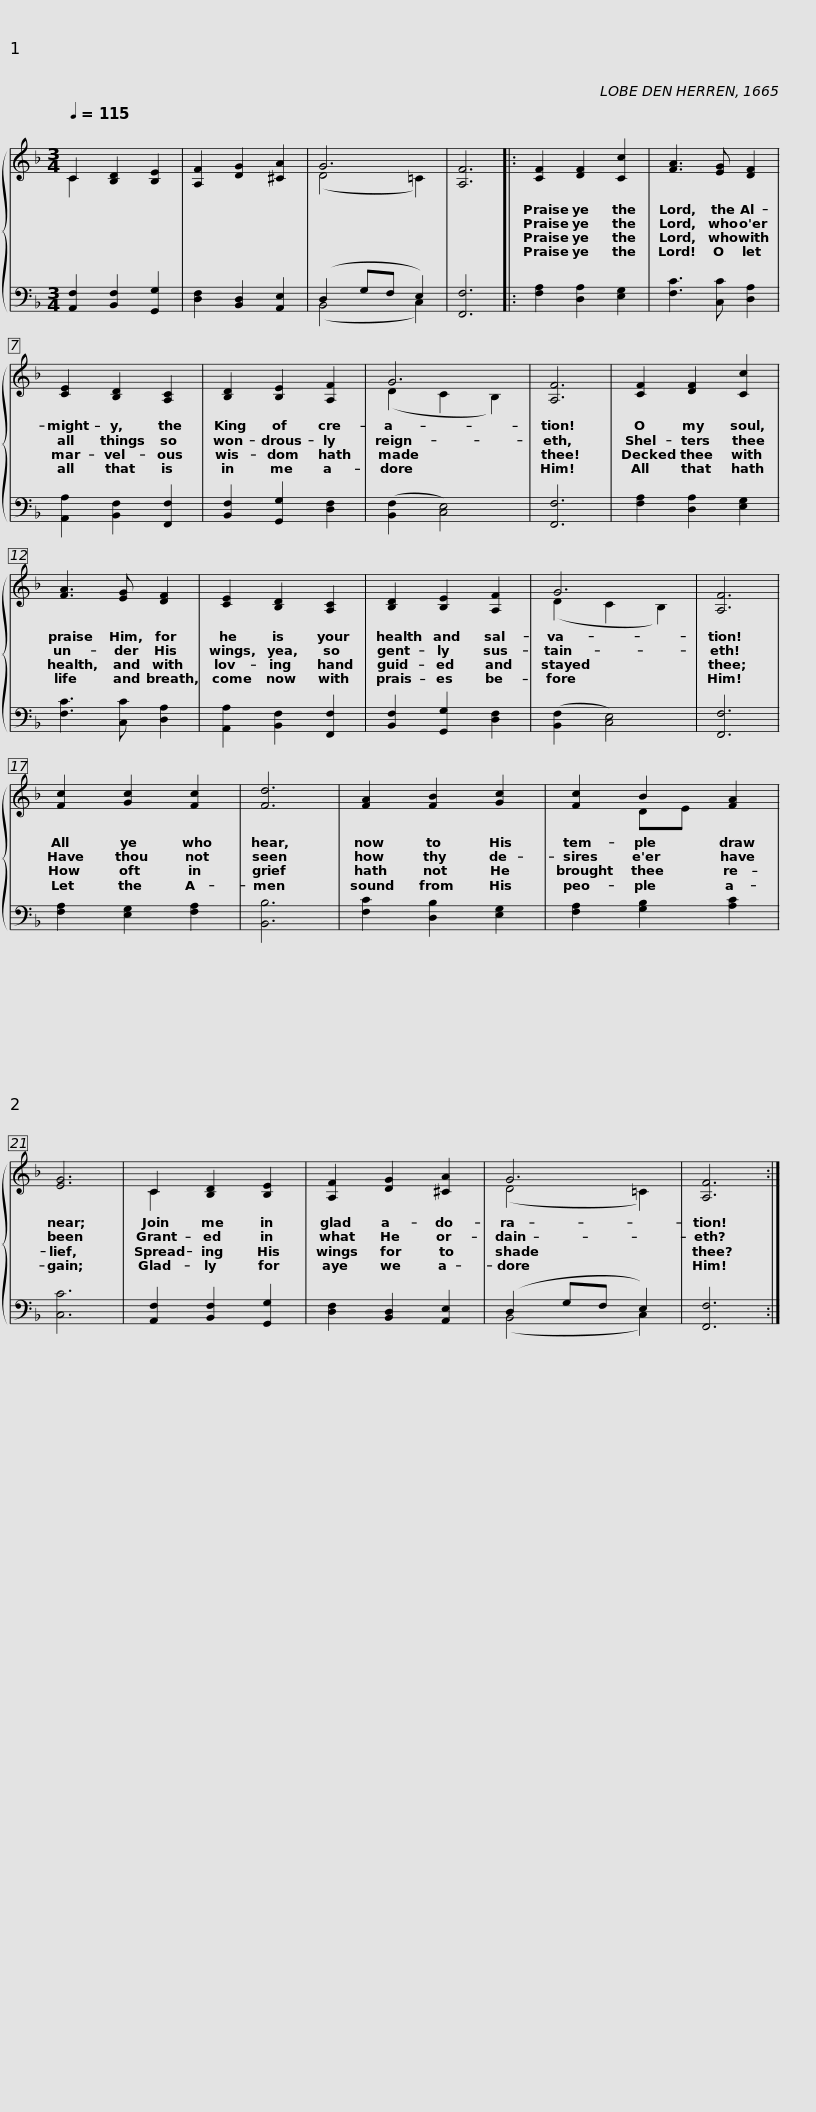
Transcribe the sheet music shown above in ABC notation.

X:1
%%score { ( 1 2 ) | ( 3 4 ) }
L:1/8
Q:1/4=115
M:3/4
I:linebreak $
K:F
V:1 treble
V:2 treble
V:3 bass
V:4 bass
V:1
 C2 [B,D]2 [B,E]2 | [A,F]2 [DG]2 [^CA]2 | G6 | [A,F]6 |:$ [CF]2 [DF]2 [Cc]2 | %5
 [FA]3 [EG] [DF]2 | [CE]2 [B,D]2 [A,C]2 | [B,D]2 [B,E]2 [A,F]2 | G6 | [A,F]6 |$ %10
 [CF]2 [DF]2 [Cc]2 | [FA]3 [EG] [DF]2 | [CE]2 [B,D]2 [A,C]2 | [B,D]2 [B,E]2 [A,F]2 | G6 | %15
 [A,F]6 |$ [Fc]2 [Gc]2 [Fc]2 | [Fd]6 | [FA]2 [FB]2 [Gc]2 | [Fc]2 B2 [FA]2 | %20
 [EG]6 |$ C2 [B,D]2 [B,E]2 | [A,F]2 [DG]2 [^CA]2 | G6 | [A,F]6 :| %25
V:2
 C2 x4 | x6 | (D4 =C2) | x6 |:$ x6 | %5
 x6 | x6 | x6 | (D2 C2 B,2) | x6 |$ %10
 x6 | x6 | x6 | x6 | (D2 C2 B,2) | %15
 x6 |$ x6 | x6 | x6 | x2 DE x2 | %20
 x6 |$ C2 x4 | x6 | (D4 =C2) | x6 :| %25
V:3
 [A,,F,]2 [B,,F,]2 [G,,G,]2 | [D,F,]2 [B,,D,]2 [A,,E,]2 | (D,2 G,F, E,2) | [F,,F,]6 |:$ [F,A,]2 [D,A,]2 [E,G,]2 | %5
 [F,C]3 [C,C] [D,A,]2 | [A,,A,]2 [B,,F,]2 [F,,F,]2 | [B,,F,]2 [G,,G,]2 [D,F,]2 | ([B,,F,]2 [C,E,]4) | [F,,F,]6 |$ %10
 [F,A,]2 [D,A,]2 [E,G,]2 | [F,C]3 [C,C] [D,A,]2 | [A,,A,]2 [B,,F,]2 [F,,F,]2 | [B,,F,]2 [G,,G,]2 [D,F,]2 | ([B,,F,]2 [C,E,]4) | %15
 [F,,F,]6 |$ [F,A,]2 [E,G,]2 [F,A,]2 | [B,,B,]6 | [F,C]2 [D,B,]2 [E,G,]2 | [F,A,]2 [G,B,]2 [A,C]2 | %20
 [C,C]6 |$ [A,,F,]2 [B,,F,]2 [G,,G,]2 | [D,F,]2 [B,,D,]2 [A,,E,]2 | (D,2 G,F, E,2) | [F,,F,]6 :| %25
V:4
 x6 | x6 | (B,,4 C,2) | x6 |:$ x6 | %5
 x6 | x6 | x6 | x6 | x6 |$ %10
 x6 | x6 | x6 | x6 | x6 | %15
 x6 |$ x6 | x6 | x6 | x6 | %20
 x6 |$ x6 | x6 | (B,,4 C,2) | x6 :| %25
